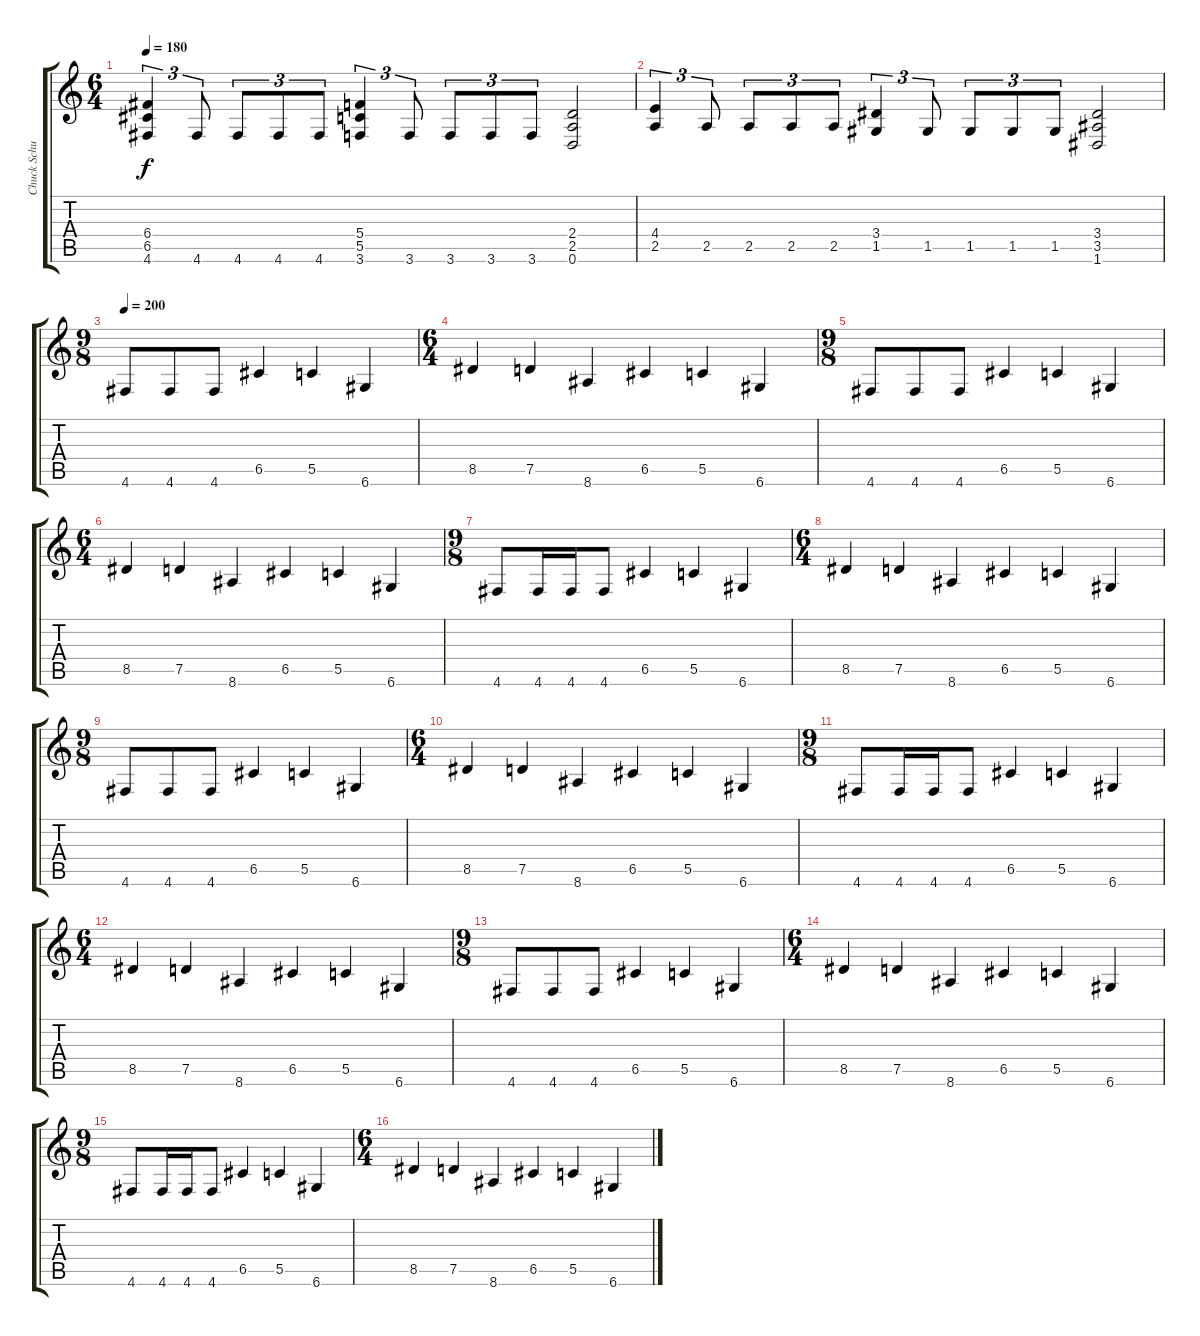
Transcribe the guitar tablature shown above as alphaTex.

\track ("Chuck Schuldiner" "Chuck Schu") {instrument overdrivenguitar}
\staff {score tabs}
\tuning (D4 A3 F3 C3 G2 D2) {hide}
\ts (6 4)
\tempo 180
\clef g2
\ks c
(6.4 6.5 4.6).4{tu (3 2) dy f} 4.6.8{tu (3 2)} 4.6.8{tu (3 2)} 4.6.8{tu (3 2)} 4.6.8{tu (3 2)} (5.4 5.5 3.6).4{tu (3 2)} 3.6.8{tu (3 2)} 3.6.8{tu (3 2)} 3.6.8{tu (3 2)} 3.6.8{tu (3 2)} (2.4 2.5 0.6).2 |
(4.4 2.5).4{tu (3 2)} 2.5.8{tu (3 2)} 2.5.8{tu (3 2)} 2.5.8{tu (3 2)} 2.5.8{tu (3 2)} (3.4 1.5).4{tu (3 2)} 1.5.8{tu (3 2)} 1.5.8{tu (3 2)} 1.5.8{tu (3 2)} 1.5.8{tu (3 2)} (3.4 3.5 1.6).2 |
\ts (9 8)
\tempo 200
4.6.8{balance 16} 4.6.8 4.6.8 6.5.4 5.5.4 6.6.4 |
\ts (6 4)
8.5.4 7.5.4 8.6.4 6.5.4 5.5.4 6.6.4 |
\ts (9 8)
4.6.8 4.6.8 4.6.8 6.5.4 5.5.4 6.6.4 |
\ts (6 4)
8.5.4 7.5.4 8.6.4 6.5.4 5.5.4 6.6.4 |
\ts (9 8)
4.6.8 4.6.16 4.6.16 4.6.8 6.5.4 5.5.4 6.6.4 |
\ts (6 4)
8.5.4 7.5.4 8.6.4 6.5.4 5.5.4 6.6.4 |
\ts (9 8)
4.6.8 4.6.8 4.6.8 6.5.4 5.5.4 6.6.4 |
\ts (6 4)
8.5.4 7.5.4 8.6.4 6.5.4 5.5.4 6.6.4 |
\ts (9 8)
4.6.8 4.6.16 4.6.16 4.6.8 6.5.4 5.5.4 6.6.4 |
\ts (6 4)
8.5.4 7.5.4 8.6.4 6.5.4 5.5.4 6.6.4 |
\ts (9 8)
4.6.8 4.6.8 4.6.8 6.5.4 5.5.4 6.6.4 |
\ts (6 4)
8.5.4 7.5.4 8.6.4 6.5.4 5.5.4 6.6.4 |
\ts (9 8)
4.6.8 4.6.16 4.6.16 4.6.8 6.5.4 5.5.4 6.6.4 |
\ts (6 4)
8.5.4 7.5.4 8.6.4 6.5.4 5.5.4 6.6.4
